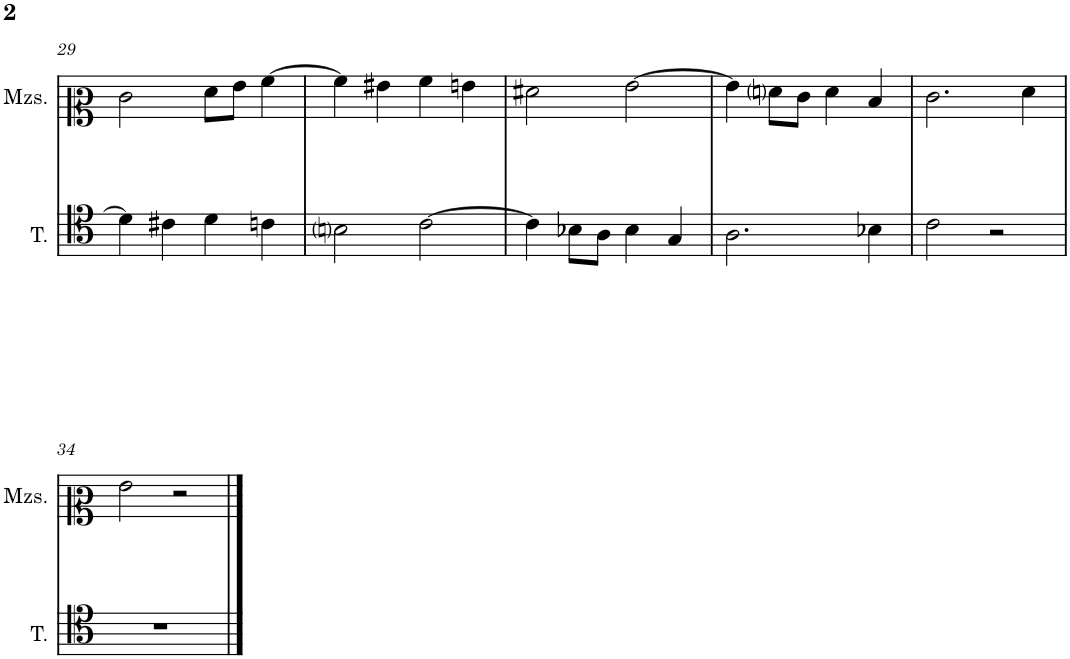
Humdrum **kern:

**kern	**kern
*part2	*part1
*staff2	*staff1
*I"Tenor	*I"Mezzo-soprano
*I'T.	*I'Mzs.
!!LO:PB:g=z
*clefC4	*clefC2
*k[]	*k[]
*M2/2	*M2/2
*met(c|)	*met(c|)
=29	=29
4d\]	2e\
4c#X\	.
4d\	8f\L
.	8g\J
4cn\	[4a\
=30	=30
2Bni\	4a\]
.	4g#X\
[2c\	4a\
.	4gn\
=31	=31
4c\]	2f#X\
8B-X\L	.
8A\J	.
4B-\	[2g\
4G/	.
=32	=32
2.A\	4g\]
.	8fni\L
.	8e\J
.	4f\
4B-X\	4d/
=33	=33
2c\	2.e\
2r	.
.	4f\
!!LO:LB:g=z
=34	=34
1r	2g\
.	2r
==	==
*-	*-
